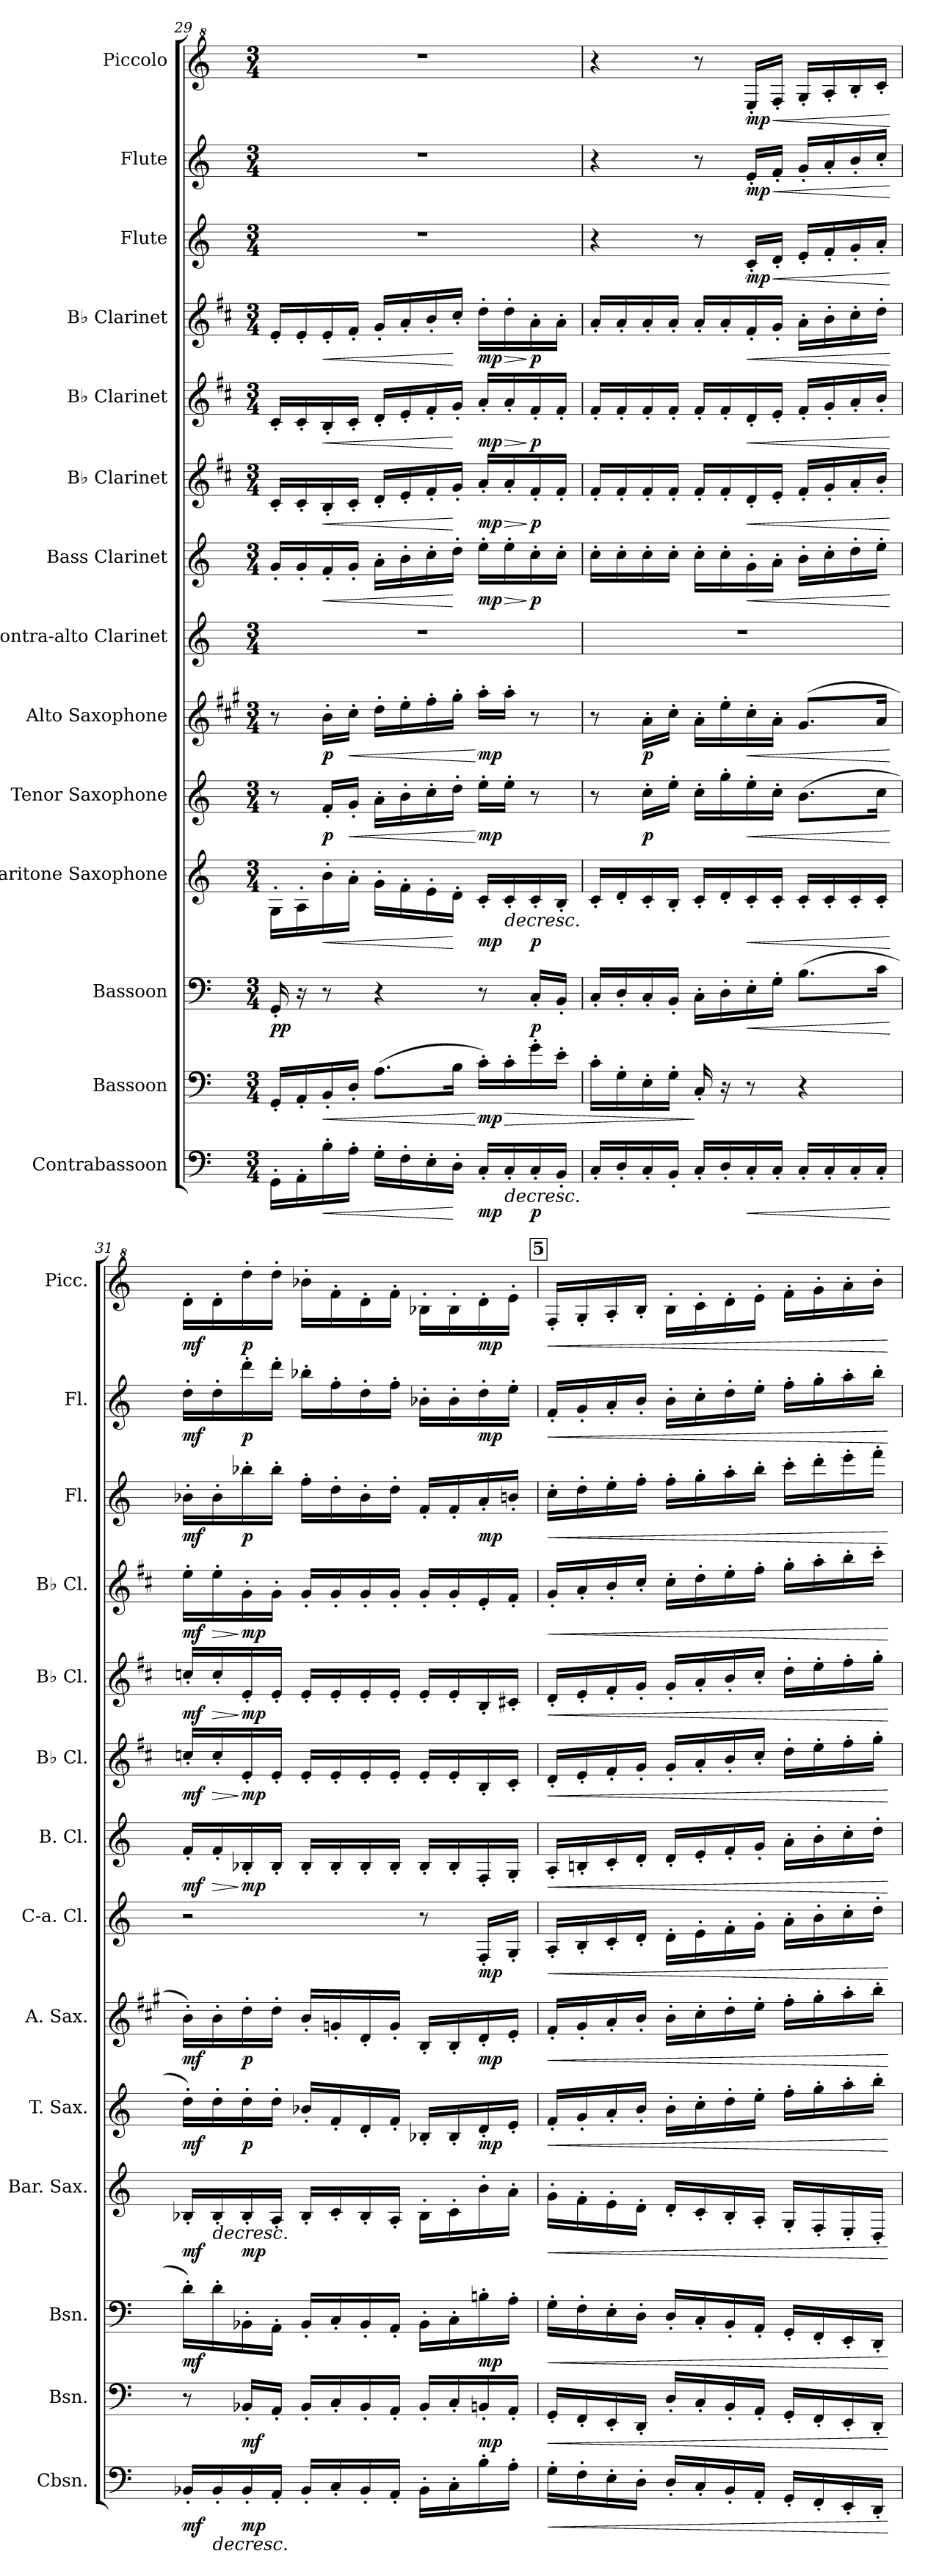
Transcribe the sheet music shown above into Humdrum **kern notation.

**kern	**dynam	**kern	**dynam	**kern	**dynam	**kern	**dynam	**kern	**dynam	**kern	**dynam	**kern	**dynam	**kern	**dynam	**kern	**dynam	**kern	**dynam	**kern	**dynam	**kern	**dynam	**kern	**dynam	**kern	**dynam
*part14	*part14	*part13	*part13	*part12	*part12	*part11	*part11	*part10	*part10	*part9	*part9	*part8	*part8	*part7	*part7	*part6	*part6	*part5	*part5	*part4	*part4	*part3	*part3	*part2	*part2	*part1	*part1
*staff14	*staff14	*staff13	*staff13	*staff12	*staff12	*staff11	*staff11	*staff10	*staff10	*staff9	*staff9	*staff8	*staff8	*staff7	*staff7	*staff6	*staff6	*staff5	*staff5	*staff4	*staff4	*staff3	*staff3	*staff2	*staff2	*staff1	*staff1
*I"Contrabassoon	*	*I"Bassoon	*	*I"Bassoon	*	*I"Baritone Saxophone	*	*I"Tenor Saxophone	*	*I"Alto Saxophone	*	*I"Contra-alto Clarinet	*	*I"Bass Clarinet	*	*I"B♭ Clarinet	*	*I"B♭ Clarinet	*	*I"B♭ Clarinet	*	*I"Flute	*	*I"Flute	*	*I"Piccolo	*
*I'Cbsn.	*	*I'Bsn.	*	*I'Bsn.	*	*I'Bar. Sax.	*	*I'T. Sax.	*	*I'A. Sax.	*	*I'C-a. Cl.	*	*I'B. Cl.	*	*I'B♭ Cl.	*	*I'B♭ Cl.	*	*I'B♭ Cl.	*	*I'Fl.	*	*I'Fl.	*	*I'Picc.	*
*clefF4	*	*clefF4	*	*clefF4	*	*clefG2	*	*clefG2	*	*clefG2	*	*clefG2	*	*clefG2	*	*clefG2	*	*clefG2	*	*clefG2	*	*clefG2	*	*clefG2	*	*clefG^2	*
*ITrd7c12	*	*	*	*	*	*ITrd12c21	*	*ITrd8c14	*	*ITrd5c9	*	*ITrd12c21	*	*ITrd8c14	*	*ITrd1c2	*	*ITrd1c2	*	*ITrd1c2	*	*	*	*	*	*ITrd-7c-12	*
*k[]	*	*k[]	*	*k[]	*	*k[]	*	*k[]	*	*k[]	*	*k[]	*	*k[]	*	*k[]	*	*k[]	*	*k[]	*	*k[]	*	*k[]	*	*k[]	*
*M3/4	*	*M3/4	*	*M3/4	*	*M3/4	*	*M3/4	*	*M3/4	*	*M3/4	*	*M3/4	*	*M3/4	*	*M3/4	*	*M3/4	*	*M3/4	*	*M3/4	*	*M3/4	*
=29	=29	=29	=29	=29	=29	=29	=29	=29	=29	=29	=29	=29	=29	=29	=29	=29	=29	=29	=29	=29	=29	=29	=29	=29	=29	=29	=29
!	!	!	!	!	!LO:DY:b	!	!	!	!	!	!	!	!	!	!	!	!	!	!	!	!	!	!	!	!	!	!
16GGG'\LL	.	16GG'/LL	.	16GG'/	pp	16GG'\LL	.	8r	.	8r	.	2.r	.	16G'/LL	.	16B'/LL	.	16B'/LL	.	16d'/LL	.	2.r	.	2.r	.	2.r	.
16AAA'\	.	16AA'/	.	16r	.	16AA'\	.	.	.	.	.	.	.	16G'/	.	16B'/	.	16B'/	.	16d'/	.	.	.	.	.	.	.
!	!LO:HP:b	!	!LO:HP:b	!	!	!	!LO:HP:b	!	!LO:DY:b	!	!LO:DY:b	!	!	!	!LO:HP:b	!	!LO:HP:b	!	!LO:HP:b	!	!LO:HP:b	!	!	!	!	!	!
16BB'\	<	16BB'/	<	8r	.	16B'\	<	16F'/LL	p	16d'\LL	p	.	.	16F'/	<	16A'/	<	16A'/	<	16d'/	<	.	.	.	.	.	.
!	!	!	!	!	!	!	!	!	!LO:HP:b	!	!LO:HP:b	!	!	!	!	!	!	!	!	!	!	!	!	!	!	!	!
16AA'\JJ	.	16D'/JJ	.	.	.	16A'\JJ	.	16G'/JJ	<	16e'\JJ	<	.	.	16G'/JJ	.	16B'/JJ	.	16B'/JJ	.	16e'/JJ	.	.	.	.	.	.	.
16GG'\LL	.	(8.A\L	.	4r	.	16G'\LL	.	16A'\LL	.	16f'\LL	.	.	.	16A'\LL	.	16c'/LL	.	16c'/LL	.	16f'/LL	.	.	.	.	.	.	.
16FF'\	.	.	.	.	.	16F'\	.	16B'\	.	16g'\	.	.	.	16B'\	.	16d'/	.	16d'/	.	16g'/	.	.	.	.	.	.	.
16EE'\	.	.	.	.	.	16E'\	.	16c'\	.	16a'\	.	.	.	16c'\	.	16e'/	.	16e'/	.	16a'/	.	.	.	.	.	.	.
16DD'\JJ	[	16B\Jk	.	.	.	16D'\JJ	[	16d'\JJ	.	16b'\JJ	.	.	.	16d'\JJ	[	16f'/JJ	[	16f'/JJ	[	16b'/JJ	[	.	.	.	.	.	.
!	!LO:DY:b	!	!LO:DY:n=1:b	!	!	!	!LO:DY:b	!	!LO:DY:n=1:b	!	!LO:DY:n=1:b	!	!	!	!LO:DY:b	!	!LO:DY:b	!	!LO:DY:b	!	!LO:DY:b	!	!	!	!	!	!
16CC'/LL	mp	16c'\LL)	[ mp	8r	.	16C'/LL	mp	16e'\LL	[ mp	16cc'\LL	[ mp	.	.	16e'\LL	mp	16g'/LL	mp	16g'/LL	mp	16cc'\LL	mp	.	.	.	.	.	.
!	!LO:HP:b	!	!LO:HP:b	!	!	!	!LO:HP:b	!	!	!	!	!	!	!	!LO:HP:b	!	!LO:HP:b	!	!LO:HP:b	!	!LO:HP:b	!	!	!	!	!	!
16CC'/	>	16c'\	>	.	.	16C'/	>	16e'\JJ	.	16cc'\JJ	.	.	.	16e'\	>	16g'/	>	16g'/	>	16cc'\	>	.	.	.	.	.	.
!	!LO:DY:b	!	!	!	!LO:DY:b	!	!LO:DY:b	!	!	!	!	!	!	!	!LO:DY:n=1:b	!	!LO:DY:n=1:b	!	!LO:DY:n=1:b	!	!LO:DY:n=1:b	!	!	!	!	!	!
16CC'/	p	16g'\	.	16C'/LL	p	16C'/	p	8r	.	8r	.	.	.	16c'\	] p	16e'/	] p	16e'/	] p	16g'\	] p	.	.	.	.	.	.
16BBB'/JJ	.	16e'\JJ	.	16BB'/JJ	.	16BB'/JJ	.	.	.	.	.	.	.	16c'\JJ	.	16e'/JJ	.	16e'/JJ	.	16g'\JJ	.	.	.	.	.	.	.
.	]	.	.	.	.	.	]	.	.	.	.	.	.	.	.	.	.	.	.	.	.	.	.	.	.	.	.
!!LO:PB:g=z
=30	=30	=30	=30	=30	=30	=30	=30	=30	=30	=30	=30	=30	=30	=30	=30	=30	=30	=30	=30	=30	=30	=30	=30	=30	=30	=30	=30
16CC'/LL	.	16c'\LL	.	16C'/LL	.	16C'/LL	.	8r	.	8r	.	2.r	.	16c'\LL	.	16e'/LL	.	16e'/LL	.	16g'/LL	.	4r	.	4r	.	4r	.
16DD'/	.	16G'\	.	16D'/	.	16D'/	.	.	.	.	.	.	.	16c'\	.	16e'/	.	16e'/	.	16g'/	.	.	.	.	.	.	.
!	!	!	!	!	!	!	!	!	!LO:DY:b	!	!LO:DY:b	!	!	!	!	!	!	!	!	!	!	!	!	!	!	!	!
16CC'/	.	16E'\	.	16C'/	.	16C'/	.	16c'\LL	p	16c'\LL	p	.	.	16c'\	.	16e'/	.	16e'/	.	16g'/	.	.	.	.	.	.	.
16BBB'/JJ	.	16G'\JJ	.	16BB'/JJ	.	16BB'/JJ	.	16e'\JJ	.	16e'\JJ	.	.	.	16c'\JJ	.	16e'/JJ	.	16e'/JJ	.	16g'/JJ	.	.	.	.	.	.	.
16CC'/LL	.	16C'/	]	16C'\LL	.	16C'/LL	.	16c'\LL	.	16c'\LL	.	.	.	16c'\LL	.	16e'/LL	.	16e'/LL	.	16g'/LL	.	8r	.	8r	.	8r	.
16DD'/	.	16r	.	16D'\	.	16D'/	.	16g'\	.	16g'\	.	.	.	16c'\	.	16e'/	.	16e'/	.	16g'/	.	.	.	.	.	.	.
!	!LO:HP:b	!	!	!	!LO:HP:b	!	!LO:HP:b	!	!LO:HP:b	!	!LO:HP:b	!	!	!	!LO:HP:b	!	!LO:HP:b	!	!LO:HP:b	!	!LO:HP:b	!	!LO:DY:b	!	!LO:DY:b	!	!LO:DY:b
16CC'/	<	8r	.	16E'\	<	16C'/	<	16e'\	<	16e'\	<	.	.	16G'\	<	16c'/	<	16c'/	<	16e'/	<	16c'/LL	mp	16e'/LL	mp	16ee'/LL	mp
!	!	!	!	!	!	!	!	!	!	!	!	!	!	!	!	!	!	!	!	!	!	!	!LO:HP:b	!	!LO:HP:b	!	!LO:HP:b
16CC'/JJ	.	.	.	16G'\JJ	.	16C'/JJ	.	16c'\JJ	.	16c'\JJ	.	.	.	16A'\JJ	.	16d'/JJ	.	16d'/JJ	.	16f'/JJ	.	16d'/JJ	<	16f'/JJ	<	16ff'/JJ	<
16CC'/LL	.	4r	.	(8.B\L	.	16C'/LL	.	(8.B\L	.	(8.B/L	.	.	.	16B'\LL	.	16e'/LL	.	16e'/LL	.	16g'\LL	.	16e'/LL	.	16g'/LL	.	16gg'/LL	.
16CC'/	.	.	.	.	.	16C'/	.	.	.	.	.	.	.	16c'\	.	16f'/	.	16f'/	.	16a'\	.	16f'/	.	16a'/	.	16aa'/	.
16CC'/	.	.	.	.	.	16C'/	.	.	.	.	.	.	.	16d'\	.	16g'/	.	16g'/	.	16b'\	.	16g'/	.	16b'/	.	16bb'/	.
16CC'/JJ	.	.	.	16c\Jk	.	16C'/JJ	.	16c\Jk	.	16c/Jk	.	.	.	16e'\JJ	.	16a'/JJ	.	16a'/JJ	.	16cc'\JJ	.	16a'/JJ	.	16cc'/JJ	.	16ccc'/JJ	.
.	[	.	.	.	[	.	[	.	[	.	[	.	.	.	[	.	[	.	[	.	[	.	[	.	[	.	[
=31	=31	=31	=31	=31	=31	=31	=31	=31	=31	=31	=31	=31	=31	=31	=31	=31	=31	=31	=31	=31	=31	=31	=31	=31	=31	=31	=31
!	!LO:DY:b	!	!	!	!LO:DY:b	!	!LO:DY:b	!	!LO:DY:b	!	!LO:DY:b	!	!	!	!LO:DY:b	!	!LO:DY:b	!	!LO:DY:b	!	!LO:DY:b	!	!LO:DY:b	!	!LO:DY:b	!	!LO:DY:b
16BBB-X'/LL	mf	8r	.	16d'\LL)	mf	16BB-X'/LL	mf	16d'\LL)	mf	16d'\LL)	mf	2r	.	16F'/LL	mf	16b-X'/LL	mf	16b-X'/LL	mf	16dd'\LL	mf	16b-X'\LL	mf	16dd'\LL	mf	16ddd'\LL	mf
!	!LO:HP:b	!	!	!	!	!	!LO:HP:b	!	!	!	!	!	!	!	!LO:HP:b	!	!LO:HP:b	!	!LO:HP:b	!	!LO:HP:b	!	!	!	!	!	!
16BBB-'/	>	.	.	16d'\	.	16BB-'/	>	16d'\	.	16d'\	.	.	.	16F'/	>	16b-'/	>	16b-'/	>	16dd'\	>	16b-'\	.	16dd'\	.	16ddd'\	.
!	!LO:DY:b	!	!LO:DY:b	!	!	!	!LO:DY:b	!	!LO:DY:b	!	!LO:DY:b	!	!	!	!LO:DY:n=1:b	!	!LO:DY:n=1:b	!	!LO:DY:n=1:b	!	!LO:DY:n=1:b	!	!LO:DY:b	!	!LO:DY:b	!	!LO:DY:b
16BBB-'/	mp	16BB-X'/LL	mf	16BB-X'\	.	16BB-'/	mp	16d'\	p	16f'\	p	.	.	16BB-X'/	] mp	16d'/	] mp	16d'/	] mp	16f'\	] mp	16bb-X'\	p	16ddd'\	p	16dddd'\	p
16AAA'/JJ	.	16AA'/JJ	.	16AA'\JJ	.	16AA'/JJ	.	16d'\JJ	.	16f'\JJ	.	.	.	16BB-'/JJ	.	16d'/JJ	.	16d'/JJ	.	16f'\JJ	.	16bb-'\JJ	.	16ddd'\JJ	.	16dddd'\JJ	.
16BBB-'/LL	.	16BB-'/LL	.	16BB-'/LL	.	16BB-'/LL	.	16B-X'/LL	.	16d'/LL	.	.	.	16BB-'/LL	.	16d'/LL	.	16d'/LL	.	16f'/LL	.	16ff'\LL	.	16bb-X'\LL	.	16bbb-X'\LL	.
16CC'/	.	16C'/	.	16C'/	.	16C'/	.	16F'/	.	16B-X'/	.	.	.	16BB-'/	.	16d'/	.	16d'/	.	16f'/	.	16dd'\	.	16ff'\	.	16fff'\	.
16BBB-'/	.	16BB-'/	.	16BB-'/	.	16BB-'/	.	16D'/	.	16F'/	.	.	.	16BB-'/	.	16d'/	.	16d'/	.	16f'/	.	16b-'\	.	16dd'\	.	16ddd'\	.
16AAA'/JJ	.	16AA'/JJ	.	16AA'/JJ	.	16AA'/JJ	.	16F'/JJ	.	16B-'/JJ	.	.	.	16BB-'/JJ	.	16d'/JJ	.	16d'/JJ	.	16f'/JJ	.	16dd'\JJ	.	16ff'\JJ	.	16fff'\JJ	.
16BBB-'\LL	.	16BB-'/LL	.	16BB-'\LL	.	16BB-'\LL	.	16BB-X'/LL	.	16D'/LL	.	8r	.	16BB-'/LL	.	16d'/LL	.	16d'/LL	.	16f'/LL	.	16f'/LL	.	16b-X'\LL	.	16bb-X'\LL	.
16CC'\	.	16C'/	.	16C'\	.	16C'\	.	16BB-'/	.	16D'/	.	.	.	16BB-'/	.	16d'/	.	16d'/	.	16f'/	.	16f'/	.	16b-'\	.	16bb-'\	.
!	!	!	!LO:DY:b	!	!LO:DY:b	!	!	!	!LO:DY:b	!	!LO:DY:b	!	!LO:DY:b	!	!	!	!	!	!	!	!	!	!LO:DY:b	!	!LO:DY:b	!	!LO:DY:b
16BB'\	.	16BBn'/	mp	16Bn'\	mp	16B'\	.	16D'/	mp	16F'/	mp	16FF'/LL	mp	16FF'/	.	16A'/	.	16A'/	.	16d'/	.	16a'/	mp	16dd'\	mp	16ddd'\	mp
16AA'\JJ	.	16AA'/JJ	.	16A'\JJ	.	16A'\JJ	.	16E'/JJ	.	16G'/JJ	.	16GG'/JJ	.	16GG'/JJ	.	16B'/JJ	.	16Bn'/JJ	.	16e'/JJ	.	16bn'/JJ	.	16ee'\JJ	.	16eee'\JJ	.
.	]	.	.	.	.	.	]	.	.	.	.	.	.	.	.	.	.	.	.	.	.	.	.	.	.	.	.
!!LO:PB:g=z
!!LO:REH:place=s1:a:B:fs=14:t=5
=32	=32	=32	=32	=32	=32	=32	=32	=32	=32	=32	=32	=32	=32	=32	=32	=32	=32	=32	=32	=32	=32	=32	=32	=32	=32	=32	=32
!	!LO:HP:b	!	!LO:HP:b	!	!LO:HP:b	!	!LO:HP:b	!	!LO:HP:b	!	!LO:HP:b	!	!LO:HP:b	!	!LO:HP:b	!	!LO:HP:b	!	!LO:HP:b	!	!LO:HP:b	!	!LO:HP:b	!	!LO:HP:b	!	!LO:HP:b
16GG'\LL	<	16GG'/LL	<	16G'\LL	<	16G'\LL	<	16F'/LL	<	16A'/LL	<	16AA'/LL	<	16AA'/LL	<	16c'/LL	<	16c'/LL	<	16f'/LL	<	16cc'\LL	<	16f'/LL	<	16ff'/LL	<
16FF'\	.	16FF'/	.	16F'\	.	16F'\	.	16G'/	.	16B'/	.	16BB'/	.	16BBn'/	.	16d'/	.	16d'/	.	16g'/	.	16dd'\	.	16g'/	.	16gg'/	.
16EE'\	.	16EE'/	.	16E'\	.	16E'\	.	16A'/	.	16c'/	.	16C'/	.	16C'/	.	16e'/	.	16e'/	.	16a'/	.	16ee'\	.	16a'/	.	16aa'/	.
16DD'\JJ	.	16DD'/JJ	.	16D'\JJ	.	16D'\JJ	.	16B'/JJ	.	16d'/JJ	.	16D'/JJ	.	16D'/JJ	.	16f'/JJ	.	16f'/JJ	.	16b'/JJ	.	16ff'\JJ	.	16b'/JJ	.	16bb'/JJ	.
16DD'/LL	.	16D'/LL	.	16D'/LL	.	16D'/LL	.	16B'\LL	.	16d'\LL	.	16D'\LL	.	16D'/LL	.	16f'/LL	.	16f'/LL	.	16b'\LL	.	16ff'\LL	.	16b'\LL	.	16bb'\LL	.
16CC'/	.	16C'/	.	16C'/	.	16C'/	.	16c'\	.	16e'\	.	16E'\	.	16E'/	.	16g'/	.	16g'/	.	16cc'\	.	16gg'\	.	16cc'\	.	16ccc'\	.
16BBB'/	.	16BB'/	.	16BB'/	.	16BB'/	.	16d'\	.	16f'\	.	16F'\	.	16F'/	.	16a'/	.	16a'/	.	16dd'\	.	16aa'\	.	16dd'\	.	16ddd'\	.
16AAA'/JJ	.	16AA'/JJ	.	16AA'/JJ	.	16AA'/JJ	.	16e'\JJ	.	16g'\JJ	.	16G'\JJ	.	16G'/JJ	.	16b'/JJ	.	16b'/JJ	.	16ee'\JJ	.	16bb'\JJ	.	16ee'\JJ	.	16eee'\JJ	.
16GGG'/LL	.	16GG'/LL	.	16GG'/LL	.	16GG'/LL	.	16f'\LL	.	16a'\LL	.	16A'\LL	.	16A'\LL	.	16cc'\LL	.	16cc'\LL	.	16ff'\LL	.	16ccc'\LL	.	16ff'\LL	.	16fff'\LL	.
16FFF'/	.	16FF'/	.	16FF'/	.	16FF'/	.	16g'\	.	16b'\	.	16B'\	.	16B'\	.	16dd'\	.	16dd'\	.	16gg'\	.	16ddd'\	.	16gg'\	.	16ggg'\	.
16EEE'/	.	16EE'/	.	16EE'/	.	16EE'/	.	16a'\	.	16cc'\	.	16c'\	.	16c'\	.	16ee'\	.	16ee'\	.	16aa'\	.	16eee'\	.	16aa'\	.	16aaa'\	.
16DDD'/JJ	.	16DD'/JJ	.	16DD'/JJ	.	16DD'/JJ	.	16b'\JJ	.	16dd'\JJ	.	16d'\JJ	.	16d'\JJ	.	16ff'\JJ	.	16ff'\JJ	.	16bb'\JJ	.	16fff'\JJ	.	16bb'\JJ	.	16bbb'\JJ	.
.	[	.	[	.	[	.	[	.	[	.	[	.	[	.	[	.	[	.	[	.	[	.	[	.	[	.	[
=	=	=	=	=	=	=	=	=	=	=	=	=	=	=	=	=	=	=	=	=	=	=	=	=	=	=	=
*-	*-	*-	*-	*-	*-	*-	*-	*-	*-	*-	*-	*-	*-	*-	*-	*-	*-	*-	*-	*-	*-	*-	*-	*-	*-	*-	*-
